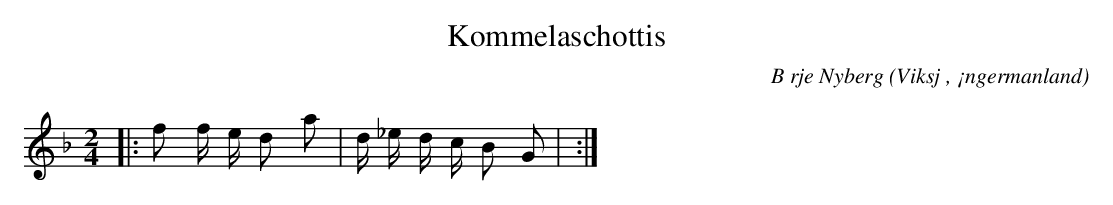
X:1
T:Kommelaschottis
C:B rje Nyberg
O:Viksj , ¡ngermanland
M:2/4
L:1/8
K:Dm
|: f f/2 e/2 d a |d/2 _e/2 d/2 c/2 B G | :|
